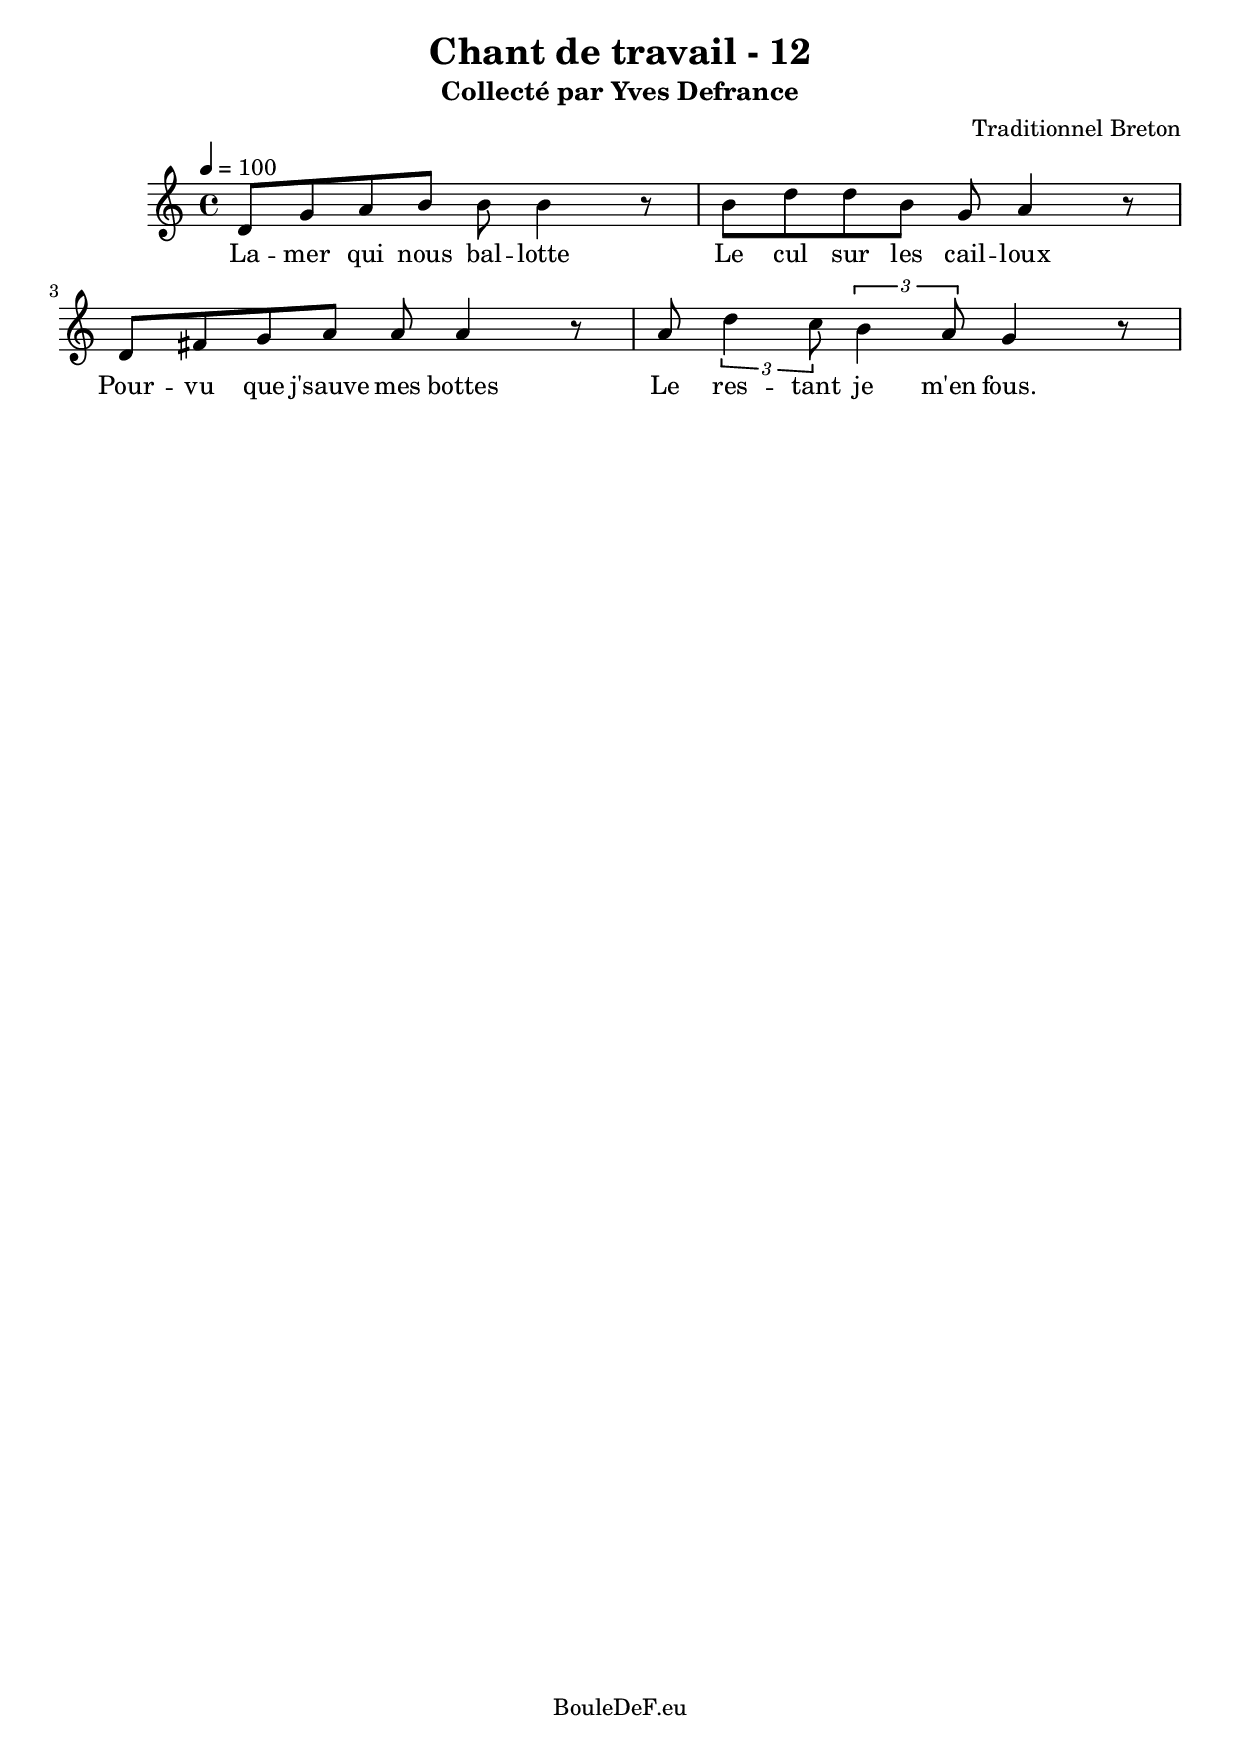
\version "2.16.0"
\include "italiano.ly"

\header {
	title = "Chant de travail - 12"
	subtitle = "Collecté par Yves Defrance"
	composer = "Traditionnel Breton"
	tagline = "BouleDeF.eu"
}

\score {
	\new Staff \relative sib {
		\clef "treble"
		\time 4/4
		\tempo 4 = 100

		| re8 sol la si si si4 r8 
		| si8 re re si sol la4 r8
		| re,8 fad sol la la la4 r8
		| la8 \times 2/3 { re4 do8 } \times 2/3 { si4 la8 } sol4 r8
	}
	\addlyrics {
		| La -- mer qui nous bal -- lotte
		| Le cul sur les cail -- loux
		| Pour -- vu que j'sauve mes bottes
		| Le res -- tant je m'en fous.
	}
	\layout {}
	\midi {}
}

